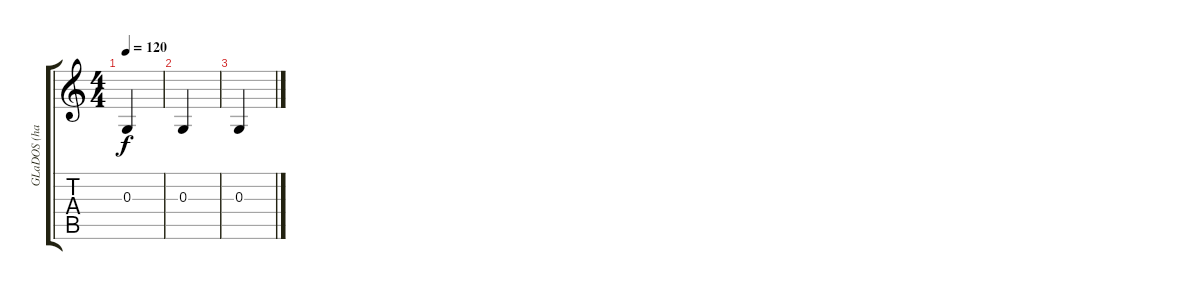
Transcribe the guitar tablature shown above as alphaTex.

\track ("GLaDOS (harmony)" "GLaDOS (ha") {instrument voiceoohs}
\staff {score tabs}
\tuning (E4 B3 G3 D3 A2 E2) {hide}
\ts (4 4)
\tempo 120
\clef g2
\ks c
0.3.4{dy f} |
0.3.4 |
0.3.4
